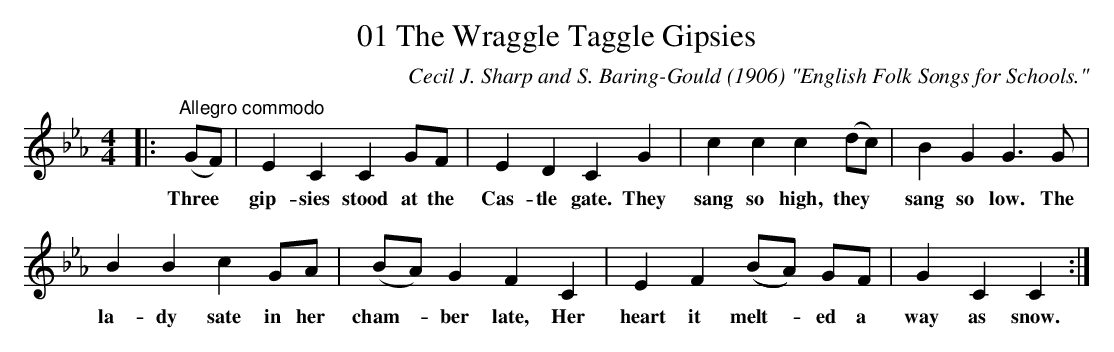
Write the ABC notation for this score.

X:1
T:01 The Wraggle Taggle Gipsies
C:Cecil J. Sharp and S. Baring-Gould (1906) "English Folk Songs for Schools."
L:1/4
M:4/4
K:Cm
|:"^Allegro commodo" (G/F/) | E C C G/F/ | E D C G | c c c (d/c/) | B G G3/2 G/ |$ B B c G/A/ |
w: Three *|gip- sies stood at the|Cas- tle gate. They|sang so high, they *|sang so low. The|la- dy sate in her|
(B/A/) G F C | E F ((B/A/)) G/F/ | G C C :|
w: cham- * ber late, Her|heart it melt- * ed a|way as snow.|
